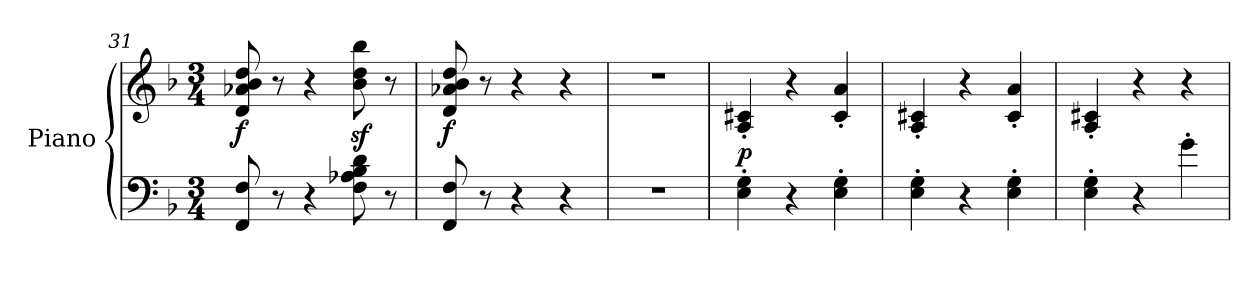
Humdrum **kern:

**kern	**kern	**dynam
*part1	*part1	*part1
*staff2	*staff1	*staff1/2
*I"Piano	*	*
*I'Pno.	*	*
*clefF4	*clefG2	*
*k[b-]	*k[b-]	*
*M3/4	*M3/4	*
=31	=31	=31
!	!	!LO:DY:b
8FF/ 8F/	8d/ 8a-X/ 8b-/ 8dd/	f
8r	8r	.
4r	4r	.
8F\ 8A-X\ 8B-\ 8d\	8b-\z< 8dd\z< 8bb-\z<	.
8r	8r	.
=32	=32	=32
!	!	!LO:DY:b
8FF/ 8F/	8d/ 8a-X/ 8b-/ 8dd/	f
8r	8r	.
4r	4r	.
4r	4r	.
=33	=33	=33
2.r	2.r	.
!!LO:LB:g=z
=34	=34	=34
!	!	!LO:DY:a=2
4E\' 4G\'	4A/' 4c#X/'	p
4r	4r	.
4E\' 4G\'	4c#/' 4a/'	.
=35	=35	=35
4E\' 4G\'	4A/' 4c#X/'	.
4r	4r	.
4E\' 4G\'	4c#/' 4a/'	.
=36	=36	=36
4E\' 4G\'	4A/' 4c#X/'	.
4r	4r	.
4g'\	4r	.
=	=	=
*-	*-	*-
